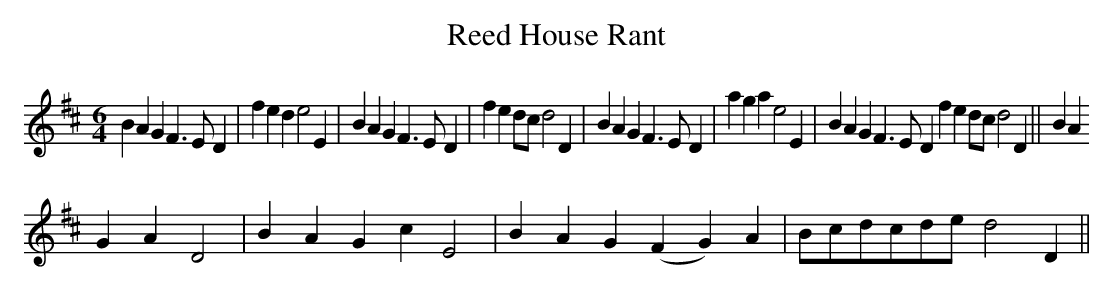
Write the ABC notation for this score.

X:1
T:Reed House Rant
M:6/4
L:1/4
K:D major
BAGF>ED|fede2E|BAGF>ED|fed/2c/2d2D|BAGF>ED|agae2E|BAGF>EDfed/2c/2d2D||BA
GAD2|BAGcE2|BAG(FG)A|B/2c/2d/2c/2d/2e/2d2D||
